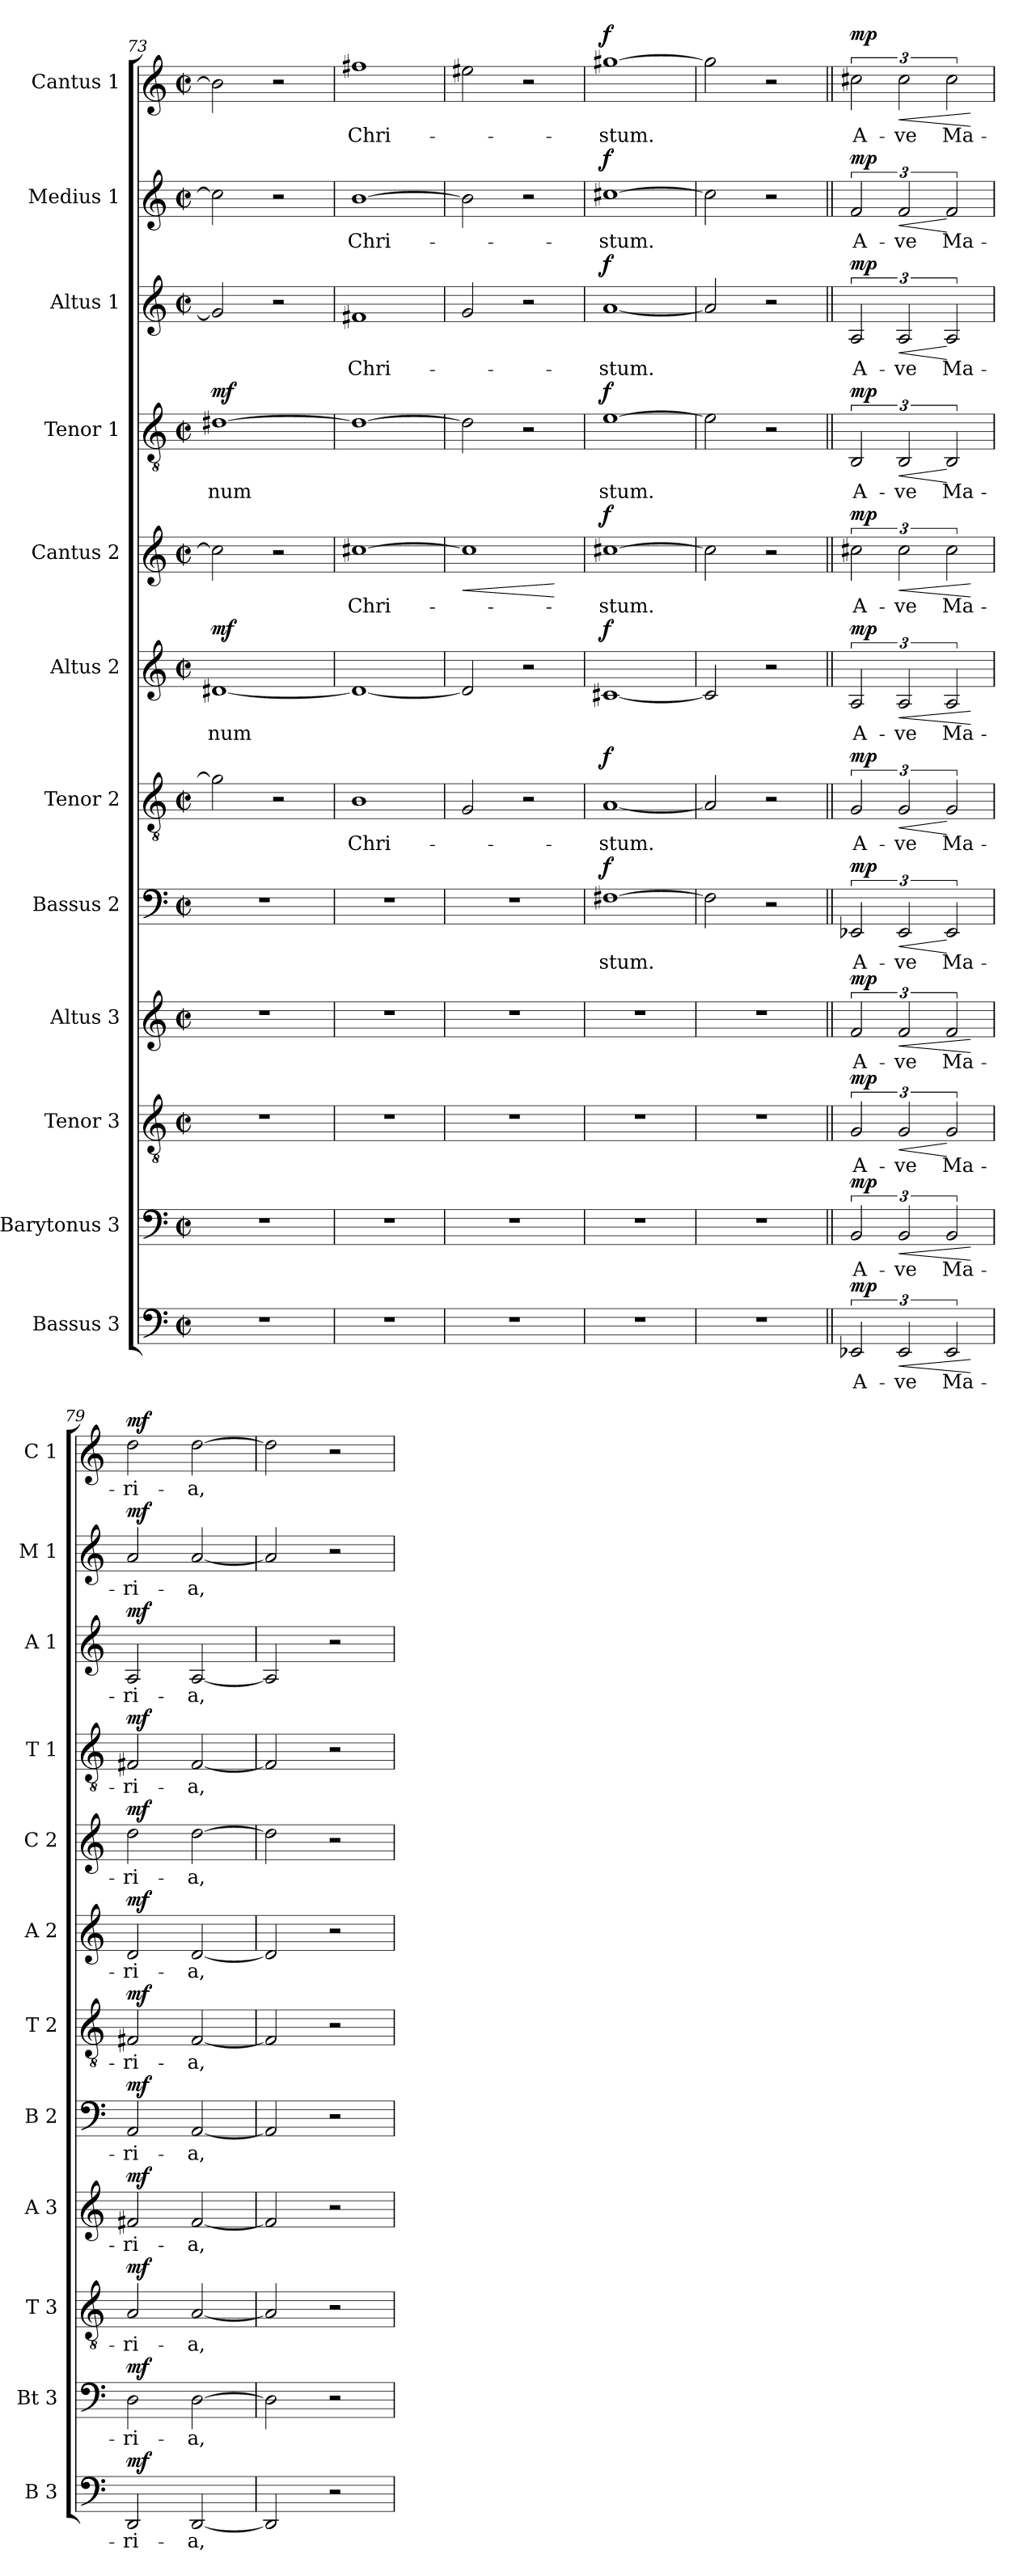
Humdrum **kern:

**kern	**text	**dynam	**kern	**text	**dynam	**kern	**text	**dynam	**kern	**text	**dynam	**kern	**text	**dynam	**kern	**text	**dynam	**kern	**text	**dynam	**kern	**text	**dynam	**kern	**text	**dynam	**kern	**text	**dynam	**kern	**text	**dynam	**kern	**text	**dynam
*part12	*part12	*part12	*part11	*part11	*part11	*part10	*part10	*part10	*part9	*part9	*part9	*part8	*part8	*part8	*part7	*part7	*part7	*part6	*part6	*part6	*part5	*part5	*part5	*part4	*part4	*part4	*part3	*part3	*part3	*part2	*part2	*part2	*part1	*part1	*part1
*staff12	*staff12	*staff12	*staff11	*staff11	*staff11	*staff10	*staff10	*staff10	*staff9	*staff9	*staff9	*staff8	*staff8	*staff8	*staff7	*staff7	*staff7	*staff6	*staff6	*staff6	*staff5	*staff5	*staff5	*staff4	*staff4	*staff4	*staff3	*staff3	*staff3	*staff2	*staff2	*staff2	*staff1	*staff1	*staff1
*I"Bassus 3	*	*	*I"Barytonus 3	*	*	*I"Tenor 3	*	*	*I"Altus 3	*	*	*I"Bassus 2	*	*	*I"Tenor 2	*	*	*I"Altus 2	*	*	*I"Cantus 2	*	*	*I"Tenor 1	*	*	*I"Altus 1	*	*	*I"Medius 1	*	*	*I"Cantus 1	*	*
*I'B 3	*	*	*I'Bt 3	*	*	*I'T 3	*	*	*I'A 3	*	*	*I'B 2	*	*	*I'T 2	*	*	*I'A 2	*	*	*I'C 2	*	*	*I'T 1	*	*	*I'A 1	*	*	*I'M 1	*	*	*I'C 1	*	*
*clefF4	*	*	*clefF4	*	*	*clefGv2	*	*	*clefG2	*	*	*clefF4	*	*	*clefGv2	*	*	*clefG2	*	*	*clefG2	*	*	*clefGv2	*	*	*clefG2	*	*	*clefG2	*	*	*clefG2	*	*
*k[]	*	*	*k[]	*	*	*k[]	*	*	*k[]	*	*	*k[]	*	*	*k[]	*	*	*k[]	*	*	*k[]	*	*	*k[]	*	*	*k[]	*	*	*k[]	*	*	*k[]	*	*
*C:	*	*	*C:	*	*	*C:	*	*	*C:	*	*	*C:	*	*	*C:	*	*	*C:	*	*	*C:	*	*	*C:	*	*	*C:	*	*	*C:	*	*	*C:	*	*
*M2/2	*	*	*M2/2	*	*	*M2/2	*	*	*M2/2	*	*	*M2/2	*	*	*M2/2	*	*	*M2/2	*	*	*M2/2	*	*	*M2/2	*	*	*M2/2	*	*	*M2/2	*	*	*M2/2	*	*
*met(c|)	*	*	*met(c|)	*	*	*met(c|)	*	*	*met(c|)	*	*	*met(c|)	*	*	*met(c|)	*	*	*met(c|)	*	*	*met(c|)	*	*	*met(c|)	*	*	*met(c|)	*	*	*met(c|)	*	*	*met(c|)	*	*
=73	=73	=73	=73	=73	=73	=73	=73	=73	=73	=73	=73	=73	=73	=73	=73	=73	=73	=73	=73	=73	=73	=73	=73	=73	=73	=73	=73	=73	=73	=73	=73	=73	=73	=73	=73
!	!	!	!	!	!	!	!	!	!	!	!	!	!	!	!	!	!	!	!LO:LY:b	!LO:DY:a	!	!	!	!	!LO:LY:b	!LO:DY:a	!	!	!	!	!	!	!	!	!
1r	.	.	1r	.	.	1r	.	.	1r	.	.	1r	.	.	2g#\]	.	.	[1d#X	-num	mf	2cc\]	.	.	[1d#X	num	mf	2g#/]	.	.	2cc\]	.	.	2b\]	.	.
.	.	.	.	.	.	.	.	.	.	.	.	.	.	.	2r	.	.	.	.	.	2r	.	.	.	.	.	2r	.	.	2r	.	.	2r	.	.
=74	=74	=74	=74	=74	=74	=74	=74	=74	=74	=74	=74	=74	=74	=74	=74	=74	=74	=74	=74	=74	=74	=74	=74	=74	=74	=74	=74	=74	=74	=74	=74	=74	=74	=74	=74
!	!	!	!	!	!	!	!	!	!	!	!	!	!	!	!	!LO:LY:b	!	!	!	!	!	!LO:LY:b	!	!	!	!	!	!LO:LY:b	!	!	!LO:LY:b	!	!	!LO:LY:b	!
1r	.	.	1r	.	.	1r	.	.	1r	.	.	1r	.	.	1B	-Chri-	.	1d#_	.	.	[1cc#X	-Chri-	.	1d#_	.	.	1f#X	-Chri-	.	[1b	-Chri-	.	1ff#X	-Chri-	.
=75	=75	=75	=75	=75	=75	=75	=75	=75	=75	=75	=75	=75	=75	=75	=75	=75	=75	=75	=75	=75	=75	=75	=75	=75	=75	=75	=75	=75	=75	=75	=75	=75	=75	=75	=75
!	!	!	!	!	!	!	!	!	!	!	!	!	!	!	!	!	!	!	!	!	!	!	!LO:HP:b	!	!	!	!	!	!	!	!	!	!	!	!
1r	.	.	1r	.	.	1r	.	.	1r	.	.	1r	.	.	2G/	.	.	2d#/]	.	.	1cc#]	.	<	2d#\]	.	.	2g/	.	.	2b\]	.	.	2ee#X\	.	.
.	.	.	.	.	.	.	.	.	.	.	.	.	.	.	2r	.	.	2r	.	.	.	.	.	2r	.	.	2r	.	.	2r	.	.	2r	.	.
.	.	.	.	.	.	.	.	.	.	.	.	.	.	.	.	.	.	.	.	.	.	.	[	.	.	.	.	.	.	.	.	.	.	.	.
!!LO:PB:g=z
=76	=76	=76	=76	=76	=76	=76	=76	=76	=76	=76	=76	=76	=76	=76	=76	=76	=76	=76	=76	=76	=76	=76	=76	=76	=76	=76	=76	=76	=76	=76	=76	=76	=76	=76	=76
!	!	!	!	!	!	!	!	!	!	!	!	!	!LO:LY:b	!LO:DY:a	!	!LO:LY:b	!LO:DY:a	!	!	!LO:DY:a	!	!LO:LY:b	!LO:DY:a	!	!LO:LY:b	!LO:DY:a	!	!LO:LY:b	!LO:DY:a	!	!LO:LY:b	!LO:DY:a	!	!LO:LY:b	!LO:DY:a
1r	.	.	1r	.	.	1r	.	.	1r	.	.	[1F#X	stum.	f	[1A	-stum.	f	[1c#X	.	f	[1cc#X	-stum.	f	[1e	stum.	f	[1a	-stum.	f	[1cc#X	-stum.	f	[1gg#X	-stum.	f
=77	=77	=77	=77	=77	=77	=77	=77	=77	=77	=77	=77	=77	=77	=77	=77	=77	=77	=77	=77	=77	=77	=77	=77	=77	=77	=77	=77	=77	=77	=77	=77	=77	=77	=77	=77
1r	.	.	1r	.	.	1r	.	.	1r	.	.	2F#\]	.	.	2A/]	.	.	2c#/]	.	.	2cc#\]	.	.	2e\]	.	.	2a/]	.	.	2cc#\]	.	.	2gg#\]	.	.
.	.	.	.	.	.	.	.	.	.	.	.	2r	.	.	2r	.	.	2r	.	.	2r	.	.	2r	.	.	2r	.	.	2r	.	.	2r	.	.
=78||	=78||	=78||	=78||	=78||	=78||	=78||	=78||	=78||	=78||	=78||	=78||	=78||	=78||	=78||	=78||	=78||	=78||	=78||	=78||	=78||	=78||	=78||	=78||	=78||	=78||	=78||	=78||	=78||	=78||	=78||	=78||	=78||	=78||	=78||	=78||
!!LO:REH:place=s1:a:B:fs=9.6:t=F
!	!LO:LY:b	!LO:DY:a	!	!LO:LY:b	!LO:DY:a	!	!LO:LY:b	!LO:DY:a	!	!LO:LY:b	!LO:DY:a	!	!LO:LY:b	!LO:DY:a	!	!LO:LY:b	!LO:DY:a	!	!LO:LY:b	!LO:DY:a	!	!LO:LY:b	!LO:DY:a	!	!LO:LY:b	!LO:DY:a	!	!LO:LY:b	!LO:DY:a	!	!LO:LY:b	!LO:DY:a	!	!LO:LY:b	!LO:DY:a
3EE-X/	A-	mp	3BB/	A-	mp	3G/	A-	mp	3f/	A-	mp	3EE-X/	A-	mp	3G/	A-	mp	3A/	A-	mp	3cc#X\	A-	mp	3BB/	A-	mp	3A/	A-	mp	3f/	A-	mp	3cc#X\	A-	mp
!	!LO:LY:b	!LO:HP:b	!	!LO:LY:b	!LO:HP:b	!	!LO:LY:b	!LO:HP:b	!	!LO:LY:b	!LO:HP:b	!	!LO:LY:b	!LO:HP:b	!	!LO:LY:b	!LO:HP:b	!	!LO:LY:b	!LO:HP:b	!	!LO:LY:b	!LO:HP:b	!	!LO:LY:b	!LO:HP:b	!	!LO:LY:b	!LO:HP:b	!	!LO:LY:b	!LO:HP:b	!	!LO:LY:b	!LO:HP:b
3EE-/	-ve	<	3BB/	-ve	<	3G/	-ve	<	3f/	-ve	<	3EE-/	-ve	<	3G/	-ve	<	3A/	-ve	<	3cc#\	-ve	<	3BB/	-ve	<	3A/	-ve	<	3f/	-ve	<	3cc#\	-ve	<
!	!LO:LY:b	!	!	!LO:LY:b	!	!	!LO:LY:b	!	!	!LO:LY:b	!	!	!LO:LY:b	!	!	!LO:LY:b	!	!	!LO:LY:b	!	!	!LO:LY:b	!	!	!LO:LY:b	!	!	!LO:LY:b	!	!	!LO:LY:b	!	!	!LO:LY:b	!
3EE-/	Ma-	.	3BB/	Ma-	.	3G/	Ma-	[	3f/	Ma-	.	3EE-/	Ma-	[	3G/	Ma-	[	3A/	Ma-	.	3cc#\	Ma-	.	3BB/	Ma-	[	3A/	Ma-	[	3f/	Ma-	[	3cc#\	Ma-	.
.	.	[	.	.	[	.	.	.	.	.	[	.	.	.	.	.	.	.	.	[	.	.	[	.	.	.	.	.	.	.	.	.	.	.	[
=79	=79	=79	=79	=79	=79	=79	=79	=79	=79	=79	=79	=79	=79	=79	=79	=79	=79	=79	=79	=79	=79	=79	=79	=79	=79	=79	=79	=79	=79	=79	=79	=79	=79	=79	=79
!	!LO:LY:b	!LO:DY:a	!	!LO:LY:b	!LO:DY:a	!	!LO:LY:b	!LO:DY:a	!	!LO:LY:b	!LO:DY:a	!	!LO:LY:b	!LO:DY:a	!	!LO:LY:b	!LO:DY:a	!	!LO:LY:b	!LO:DY:a	!	!LO:LY:b	!LO:DY:a	!	!LO:LY:b	!LO:DY:a	!	!LO:LY:b	!LO:DY:a	!	!LO:LY:b	!LO:DY:a	!	!LO:LY:b	!LO:DY:a
2DD/	-ri-	mf	2D\	-ri-	mf	2A/	-ri-	mf	2f#X/	-ri-	mf	2AA/	-ri-	mf	2F#X/	-ri-	mf	2d/	-ri-	mf	2dd\	-ri-	mf	2F#X/	-ri-	mf	2A/	-ri-	mf	2a/	-ri-	mf	2dd\	-ri-	mf
!	!LO:LY:b	!	!	!LO:LY:b	!	!	!LO:LY:b	!	!	!LO:LY:b	!	!	!LO:LY:b	!	!	!LO:LY:b	!	!	!LO:LY:b	!	!	!LO:LY:b	!	!	!LO:LY:b	!	!	!LO:LY:b	!	!	!LO:LY:b	!	!	!LO:LY:b	!
[2DD/	-a,	.	[2D\	-a,	.	[2A/	-a,	.	[2f#/	-a,	.	[2AA/	-a,	.	[2F#/	-a,	.	[2d/	-a,	.	[2dd\	-a,	.	[2F#/	-a,	.	[2A/	-a,	.	[2a/	-a,	.	[2dd\	-a,	.
=80	=80	=80	=80	=80	=80	=80	=80	=80	=80	=80	=80	=80	=80	=80	=80	=80	=80	=80	=80	=80	=80	=80	=80	=80	=80	=80	=80	=80	=80	=80	=80	=80	=80	=80	=80
2DD/]	.	.	2D\]	.	.	2A/]	.	.	2f#/]	.	.	2AA/]	.	.	2F#/]	.	.	2d/]	.	.	2dd\]	.	.	2F#/]	.	.	2A/]	.	.	2a/]	.	.	2dd\]	.	.
2r	.	.	2r	.	.	2r	.	.	2r	.	.	2r	.	.	2r	.	.	2r	.	.	2r	.	.	2r	.	.	2r	.	.	2r	.	.	2r	.	.
=	=	=	=	=	=	=	=	=	=	=	=	=	=	=	=	=	=	=	=	=	=	=	=	=	=	=	=	=	=	=	=	=	=	=	=
*-	*-	*-	*-	*-	*-	*-	*-	*-	*-	*-	*-	*-	*-	*-	*-	*-	*-	*-	*-	*-	*-	*-	*-	*-	*-	*-	*-	*-	*-	*-	*-	*-	*-	*-	*-
